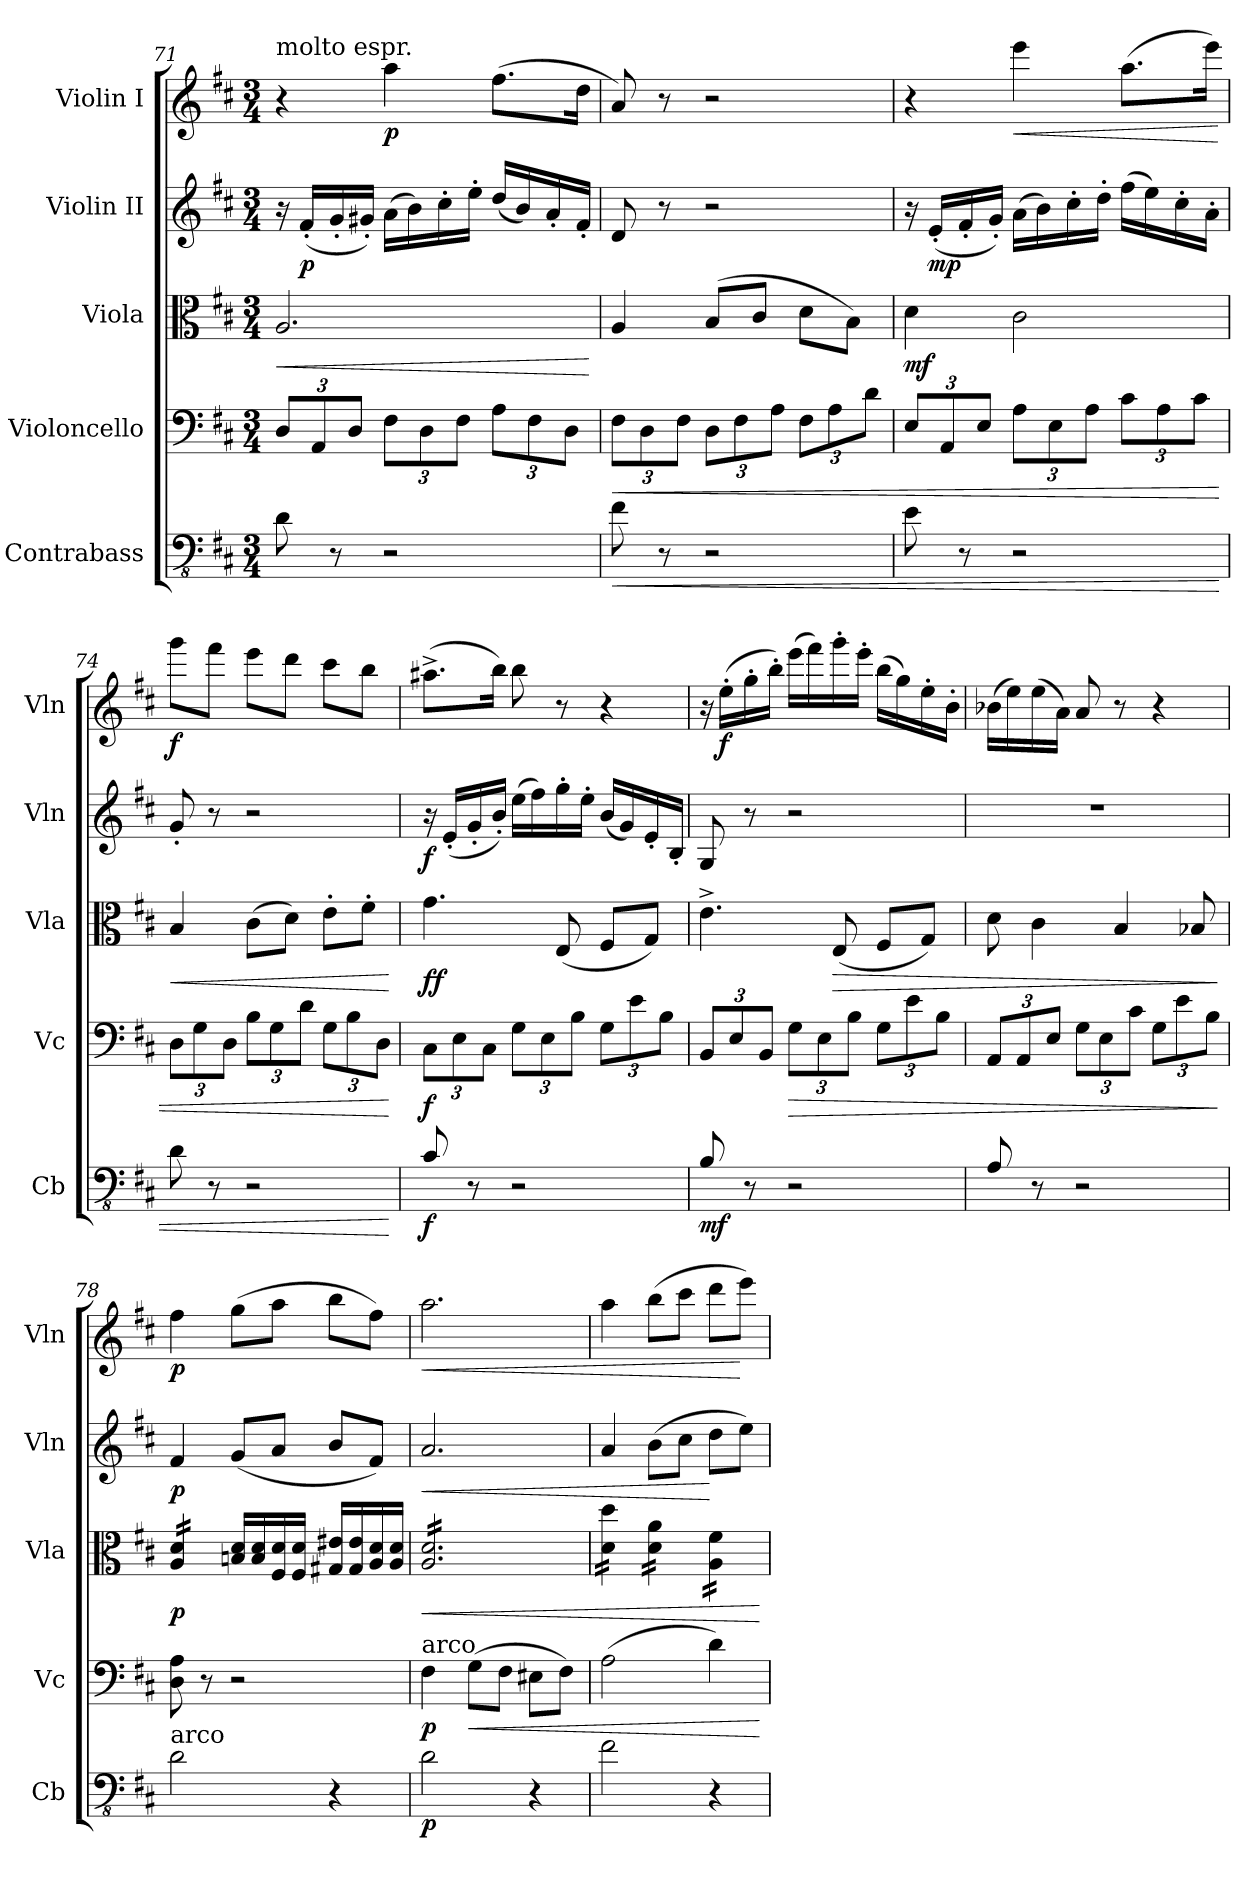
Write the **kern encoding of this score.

**kern	**dynam	**kern	**dynam	**kern	**dynam	**kern	**dynam	**kern	**dynam
*part5	*part5	*part4	*part4	*part3	*part3	*part2	*part2	*part1	*part1
*staff5	*staff5	*staff4	*staff4	*staff3	*staff3	*staff2	*staff2	*staff1	*staff1
*I"Contrabass	*	*I"Violoncello	*	*I"Viola	*	*I"Violin II	*	*I"Violin I	*
*I'Cb	*	*I'Vc	*	*I'Vla	*	*I'Vln	*	*I'Vln	*
*clefFv4	*	*clefF4	*	*clefC3	*	*clefG2	*	*clefG2	*
*ITrd7c12	*	*	*	*	*	*	*	*	*
*k[f#c#]	*	*k[f#c#]	*	*k[f#c#]	*	*k[f#c#]	*	*k[f#c#]	*
*M3/4	*	*M3/4	*	*M3/4	*	*M3/4	*	*M3/4	*
*	*	*Xbrackettup	*	*	*	*	*	*	*
=71	=71	=71	=71	=71	=71	=71	=71	=71	=71
!	!	!	!	!	!	!	!	!LO:TX:a:t=molto espr.	!
!	!	!	!	!	!LO:HP:b	!	!	!	!
8DD\	.	12D/L	.	2.A/	<	16r	.	4r	.
!	!	!	!	!	!	!	!LO:DY:b	!	!
.	.	.	.	.	.	(16f#'/LL	p	.	.
.	.	12AA/	.	.	.	.	.	.	.
8r	.	.	.	.	.	16g'/	.	.	.
.	.	12D/J	.	.	.	.	.	.	.
.	.	.	.	.	.	16g#X'/JJ)	.	.	.
!	!	!	!	!	!	!	!	!	!LO:DY:b
2r	.	12F#\L	.	.	.	(16a\LL	.	4aa\	p
.	.	.	.	.	.	16b\)	.	.	.
.	.	12D\	.	.	.	.	.	.	.
.	.	.	.	.	.	16cc#'\	.	.	.
.	.	12F#\J	.	.	.	.	.	.	.
.	.	.	.	.	.	16ee'\JJ	.	.	.
.	.	12A\L	.	.	.	(16dd/LL	.	(8.ff#\L	.
.	.	.	.	.	.	16b/)	.	.	.
.	.	12F#\	.	.	.	.	.	.	.
.	.	.	.	.	.	16a'/	.	.	.
.	.	12D\J	.	.	.	.	.	.	.
.	.	.	.	.	.	16f#'/JJ	.	16dd\Jk	.
.	.	.	.	.	[	.	.	.	.
=72	=72	=72	=72	=72	=72	=72	=72	=72	=72
!	!LO:HP:b	!	!LO:HP:b	!	!	!	!	!	!
8FF#\	<	12F#\L	<	4A/	.	8d/	.	8a/)	.
.	.	12D\	.	.	.	.	.	.	.
8r	.	.	.	.	.	8r	.	8r	.
.	.	12F#\J	.	.	.	.	.	.	.
2r	.	12D\L	.	(8B/L	.	2r	.	2r	.
.	.	12F#\	.	.	.	.	.	.	.
.	.	.	.	8c#/J	.	.	.	.	.
.	.	12A\J	.	.	.	.	.	.	.
.	.	12F#\L	.	8d\L	.	.	.	.	.
.	.	12A\	.	.	.	.	.	.	.
.	.	.	.	8B\J)	.	.	.	.	.
.	.	12d\J	.	.	.	.	.	.	.
=73	=73	=73	=73	=73	=73	=73	=73	=73	=73
!	!	!	!	!	!LO:DY:b	!	!	!	!
8EE\	.	12E/L	.	4d\	mf	16r	.	4r	.
!	!	!	!	!	!	!	!LO:DY:b	!	!
.	.	.	.	.	.	(16e'/LL	mp	.	.
.	.	12AA/	.	.	.	.	.	.	.
8r	.	.	.	.	.	16f#'/	.	.	.
.	.	12E/J	.	.	.	.	.	.	.
.	.	.	.	.	.	16g'/JJ)	.	.	.
!	!	!	!	!	!	!	!	!	!LO:HP:b
2r	.	12A\L	.	2c#\	.	(16a\LL	.	4eee\	<
.	.	.	.	.	.	16b\)	.	.	.
.	.	12E\	.	.	.	.	.	.	.
.	.	.	.	.	.	16cc#'\	.	.	.
.	.	12A\J	.	.	.	.	.	.	.
.	.	.	.	.	.	16dd'\JJ	.	.	.
.	.	12c#\L	.	.	.	(16ff#\LL	.	(8.aa\L	.
.	.	.	.	.	.	16ee\)	.	.	.
.	.	12A\	.	.	.	.	.	.	.
.	.	.	.	.	.	16cc#'\	.	.	.
.	.	12c#\J	.	.	.	.	.	.	.
.	.	.	.	.	.	16a'\JJ	.	16eee\Jk)	.
.	.	.	.	.	.	.	.	.	[
=74	=74	=74	=74	=74	=74	=74	=74	=74	=74
!	!	!	!	!	!LO:HP:b	!	!	!	!LO:DY:b
8DD\	.	12D\L	.	4B/	<	8g'/	.	8ggg\L	f
.	.	12G\	.	.	.	.	.	.	.
8r	.	.	.	.	.	8r	.	8fff#\J	.
.	.	12D\J	.	.	.	.	.	.	.
2r	.	12B\L	.	(8c#\L	.	2r	.	8eee\L	.
.	.	12G\	.	.	.	.	.	.	.
.	.	.	.	8d\J)	.	.	.	8ddd\J	.
.	.	12d\J	.	.	.	.	.	.	.
.	.	12G\L	.	8e'\L	.	.	.	8ccc#\L	.
.	.	12B\	.	.	.	.	.	.	.
.	.	.	.	8f#'\J	.	.	.	8bb\J	.
.	.	12D\J	.	.	.	.	.	.	.
.	[	.	[	.	[	.	.	.	.
!!LO:LB:g=z
=75	=75	=75	=75	=75	=75	=75	=75	=75	=75
!	!LO:DY:b	!	!LO:DY:b	!	!LO:DY:b	!	!LO:DY:b	!	!
8CC#/	f	12C#\L	f	4.g\	ff	16r	f	(8.aa#X^\L	.
.	.	.	.	.	.	(16e'/LL	.	.	.
.	.	12E\	.	.	.	.	.	.	.
8r	.	.	.	.	.	16g'/	.	.	.
.	.	12C#\J	.	.	.	.	.	.	.
.	.	.	.	.	.	16b'/JJ)	.	16bb\Jk)	.
2r	.	12G\L	.	.	.	(16ee\LL	.	8bb\	.
.	.	.	.	.	.	16ff#\)	.	.	.
.	.	12E\	.	.	.	.	.	.	.
.	.	.	.	(8E/	.	16gg'\	.	8r	.
.	.	12B\J	.	.	.	.	.	.	.
.	.	.	.	.	.	16ee'\JJ	.	.	.
.	.	12G\L	.	8F#/L	.	(16b/LL	.	4r	.
.	.	.	.	.	.	16g/)	.	.	.
.	.	12e\	.	.	.	.	.	.	.
.	.	.	.	8G/J)	.	16e'/	.	.	.
.	.	12B\J	.	.	.	.	.	.	.
.	.	.	.	.	.	16B'/JJ	.	.	.
=76	=76	=76	=76	=76	=76	=76	=76	=76	=76
!	!LO:DY:b	!	!	!	!	!	!	!	!
8BBB/	mf	12BB/L	.	4.e^\	.	8G/	.	16r	.
!	!	!	!	!	!	!	!	!	!LO:DY:b
.	.	.	.	.	.	.	.	(16ee'\LL	f
.	.	12E/	.	.	.	.	.	.	.
8r	.	.	.	.	.	8r	.	16gg'\	.
.	.	12BB/J	.	.	.	.	.	.	.
.	.	.	.	.	.	.	.	16bb'\JJ)	.
!	!	!	!LO:HP:b	!	!	!	!	!	!
2r	.	12G\L	>	.	.	2r	.	(16eee\LL	.
.	.	.	.	.	.	.	.	16fff#\)	.
.	.	12E\	.	.	.	.	.	.	.
!	!	!	!	!	!LO:HP:b	!	!	!	!
.	.	.	.	(8E/	>	.	.	16ggg'\	.
.	.	12B\J	.	.	.	.	.	.	.
.	.	.	.	.	.	.	.	16eee'\JJ	.
.	.	12G\L	.	8F#/L	.	.	.	(16bb\LL	.
.	.	.	.	.	.	.	.	16gg\)	.
.	.	12e\	.	.	.	.	.	.	.
.	.	.	.	8G/J)	.	.	.	16ee'\	.
.	.	12B\J	.	.	.	.	.	.	.
.	.	.	.	.	.	.	.	16b'\JJ	.
=77	=77	=77	=77	=77	=77	=77	=77	=77	=77
8AAA/	.	12AA/L	.	8d\	.	2.r	.	(16b-X\LL	.
.	.	.	.	.	.	.	.	16ee\)	.
.	.	12AA/	.	.	.	.	.	.	.
8r	.	.	.	4c#\	.	.	.	(16ee\	.
.	.	12E/J	.	.	.	.	.	.	.
.	.	.	.	.	.	.	.	16a\JJ)	.
2r	.	12G\L	.	.	.	.	.	8a/	.
.	.	12E\	.	.	.	.	.	.	.
.	.	.	.	4B/	.	.	.	8r	.
.	.	12c#\J	.	.	.	.	.	.	.
.	.	12G\L	.	.	.	.	.	4r	.
.	.	12e\	.	.	.	.	.	.	.
.	.	.	.	8B-X/	.	.	.	.	.
.	.	12B\J	.	.	.	.	.	.	.
.	.	.	]	.	]	.	.	.	.
=78	=78	=78	=78	=78	=78	=78	=78	=78	=78
!LO:TX:a:t=arco	!	!	!	!	!	!	!	!	!
!	!	!	!	!	!LO:DY:b	!	!LO:DY:b	!	!LO:DY:b
*	*	*	*	*tremolo	*	*	*	*	*
2DD\	.	8D\ 8A\	.	16A/ 16d/LL	p	4f#/	p	4ff#\	p
.	.	.	.	16A/ 16d/	.	.	.	.	.
.	.	8r	.	16A/ 16d/	.	.	.	.	.
.	.	.	.	16A/ 16d/JJ	.	.	.	.	.
*	*	*	*	*Xtremolo	*	*	*	*	*
.	.	2r	.	16Bn/ 16d/LL	.	(8g/L	.	(8gg\L	.
.	.	.	.	16B/ 16d/	.	.	.	.	.
.	.	.	.	16F#/ 16d/	.	8a/J	.	8aa\J	.
.	.	.	.	16F#/ 16d/JJ	.	.	.	.	.
4r	.	.	.	16G#X/ 16e#X/LL	.	8b/L	.	8bb\L	.
.	.	.	.	16G#/ 16e#/	.	.	.	.	.
.	.	.	.	16A/ 16d/	.	8f#/J)	.	8ff#\J)	.
.	.	.	.	16A/ 16d/JJ	.	.	.	.	.
!!LO:PB:g=z
=79	=79	=79	=79	=79	=79	=79	=79	=79	=79
!	!	!LO:TX:a:t=arco	!	!	!	!	!	!	!
!	!LO:DY:b	!	!LO:DY:b	!	!LO:HP:b	!	!LO:HP:b	!	!LO:HP:b
*	*	*	*	*tremolo	*	*	*	*	*
2DD\	p	4F#\	p	16A/ 16d/LL	<	2.a/	<	2.aa\	<
.	.	.	.	16A/ 16d/	.	.	.	.	.
.	.	.	.	16A/ 16d/	.	.	.	.	.
.	.	.	.	16A/ 16d/	.	.	.	.	.
!	!	!	!LO:HP:b	!	!	!	!	!	!
.	.	(8G\L	<	16A/ 16d/	.	.	.	.	.
.	.	.	.	16A/ 16d/	.	.	.	.	.
.	.	8F#\J	.	16A/ 16d/	.	.	.	.	.
.	.	.	.	16A/ 16d/	.	.	.	.	.
4r	.	8E#X\L	.	16A/ 16d/	.	.	.	.	.
.	.	.	.	16A/ 16d/	.	.	.	.	.
.	.	8F#\J)	.	16A/ 16d/	.	.	.	.	.
.	.	.	.	16A/ 16d/JJ	.	.	.	.	.
=80	=80	=80	=80	=80	=80	=80	=80	=80	=80
2FF#\	.	(2A\	.	16d\ 16dd\LL	.	4a/	.	4aa\	.
.	.	.	.	16d\ 16dd\	.	.	.	.	.
.	.	.	.	16d\ 16dd\	.	.	.	.	.
.	.	.	.	16d\ 16dd\JJ	.	.	.	.	.
.	.	.	.	16d\ 16a\LL	.	(8b\L	.	(8bb\L	.
.	.	.	.	16d\ 16a\	.	.	.	.	.
.	.	.	.	16d\ 16a\	.	8cc#\J	.	8ccc#\J	.
.	.	.	.	16d\ 16a\JJ	.	.	.	.	.
4r	.	4d\)	.	16A\ 16f#\LL	.	8dd\L	[	8ddd\L	.
.	.	.	.	16A\ 16f#\	.	.	.	.	.
.	.	.	.	16A\ 16f#\	.	8ee\J)	.	8eee\J)	[
.	.	.	.	16A\ 16f#\JJ	.	.	.	.	.
*	*	*	*	*Xtremolo	*	*	*	*	*
.	.	.	[	.	[	.	.	.	.
=	=	=	=	=	=	=	=	=	=
*-	*-	*-	*-	*-	*-	*-	*-	*-	*-
